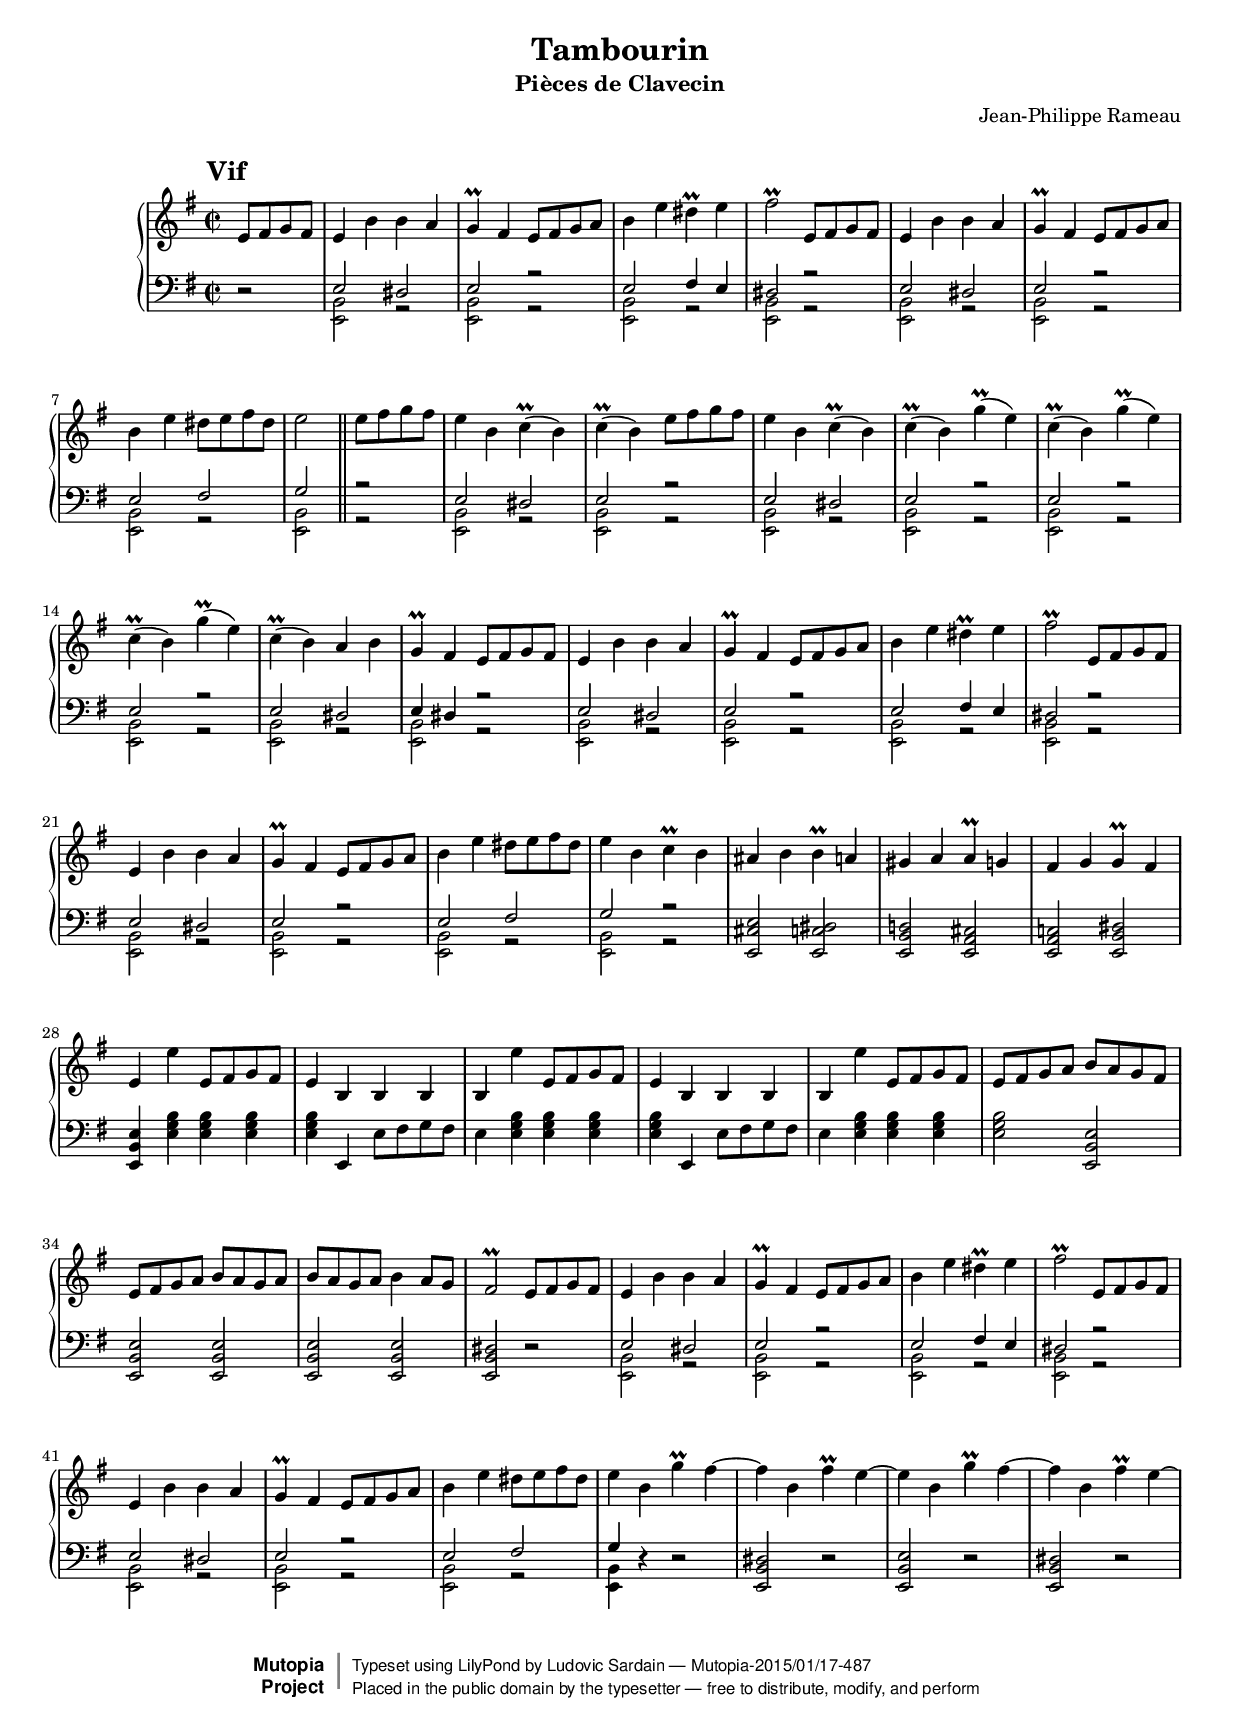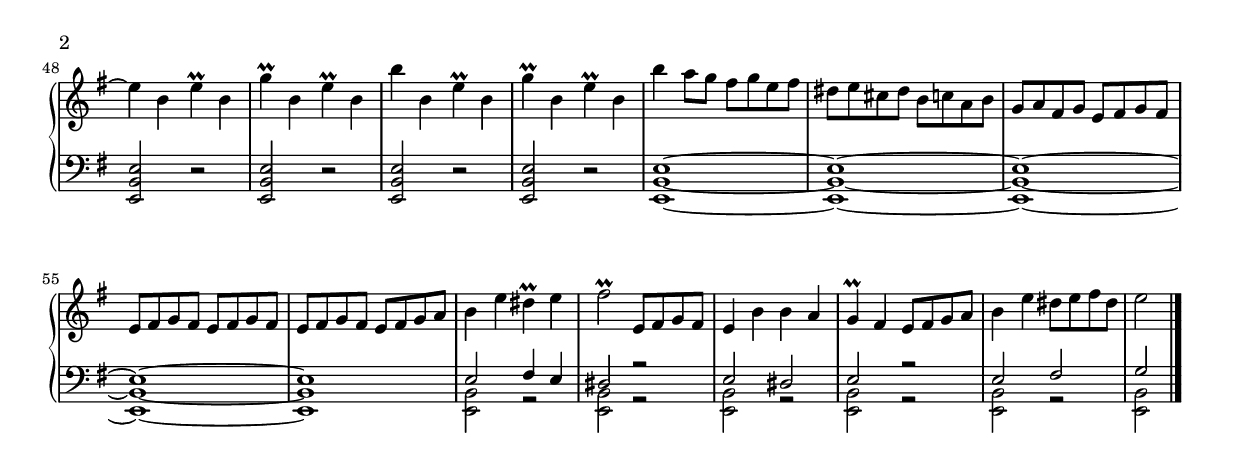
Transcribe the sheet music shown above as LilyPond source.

#(set-global-staff-size 17)
\include "catalan.ly"

\version "2.19.15"

\header {
	title = "Tambourin"
	composer = "Jean-Philippe Rameau"
	subtitle = "Pièces de Clavecin"
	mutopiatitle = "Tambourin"
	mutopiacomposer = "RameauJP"
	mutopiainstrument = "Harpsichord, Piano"
	date = "1724"
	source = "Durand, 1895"
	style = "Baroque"
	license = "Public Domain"
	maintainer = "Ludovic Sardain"
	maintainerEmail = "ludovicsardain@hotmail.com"
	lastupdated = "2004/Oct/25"

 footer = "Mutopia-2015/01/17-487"
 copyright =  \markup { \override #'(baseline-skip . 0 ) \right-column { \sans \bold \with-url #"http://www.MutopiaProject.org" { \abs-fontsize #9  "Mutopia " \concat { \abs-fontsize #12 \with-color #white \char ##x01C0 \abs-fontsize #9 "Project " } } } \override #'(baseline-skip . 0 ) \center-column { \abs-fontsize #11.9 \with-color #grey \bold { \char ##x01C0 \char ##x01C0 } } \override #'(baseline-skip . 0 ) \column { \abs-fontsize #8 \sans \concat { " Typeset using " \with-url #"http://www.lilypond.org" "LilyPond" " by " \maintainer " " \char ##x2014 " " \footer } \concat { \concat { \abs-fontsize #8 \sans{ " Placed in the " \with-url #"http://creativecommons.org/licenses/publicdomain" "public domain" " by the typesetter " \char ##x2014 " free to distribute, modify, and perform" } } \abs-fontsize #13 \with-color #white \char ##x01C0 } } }
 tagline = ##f
}

\paper {
  top-margin = 6 \mm
  % default vertical spacing values have been multiplied by 1.5, except where noted with **
  system-system-spacing = #'((basic-distance . 18) (minimum-distance . 12) (padding . 1.5))
  % defaults are 12, 8, and 1
  score-system-spacing = #'((basic-distance . 21) (minimum-distance . 12) (padding . 1.5))
  % defaults are 14, 8, and 1
  markup-system-spacing = #'((basic-distance . 7.5) (padding . 6))
  % defaults are 5 and 0.5**
  score-markup-spacing = #'((basic-distance . 18) (padding . 0.75))
  % defaults are 12 and 0.5
  markup-markup-spacing = #'((basic-distance . 1.5) (padding . 0.75))
  % defaults are 1 and 0.5
  top-system-spacing = #'((basic-distance . 1.5) (padding . 1.5))
  % defaults are 1 and 1
  top-markup-spacing = #'((basic-distance . 4) (padding 1.5))
  % defaults are none** and 1
  last-bottom-spacing = #'((basic-distance . 1.5) (padding . 5))
  % defaults are 1 and 1**
}


droite =  \relative do'{
	\time 2/2
	\key mi \minor
	\partial 2
	\once\override TextScript.extra-offset = #'(-3.5 . 2)
	mi8^\markup { \bold \fontsize #2.5 Vif } fad sol fad |
	mi4 si' si la |
	sol-\prall fad mi8 fad sol la |
	si4 mi red-\prall mi |
	fad2-\prall mi,8 fad sol fad |
	mi4 si' si la |
	sol-\prall fad mi8 fad sol la |
	si4 mi red8 mi fad red |
	mi2 \bar "||" mi8 fad sol fad |
	mi4 si do-\prall( si) |
	do-\prall( si) mi8 fad sol fad |
	mi4 si do-\prall( si) |
	do-\prall( si) sol'-\prall( mi) |
	do-\prall( si) sol'-\prall( mi) |
	do-\prall( si) sol'-\prall( mi) |
	do-\prall( si) la si |
	sol-\prall fad mi8 fad sol fad |
	mi4 si' si la |
	sol-\prall fad mi8 fad sol la |
	si4 mi red-\prall mi |
	fad2-\prall mi,8 fad sol fad |
	mi4 si' si la |
	sol-\prall fad mi8 fad sol la |
	si4 mi red8 mi fad red |
	mi4 si do-\prall si |
	lad si si-\prall la |
	sold la la-\prall sol |
	fad sol sol-\prall fad |
	mi mi' mi,8 fad sol fad |
	mi4 si si si |
	si mi' mi,8 fad sol fad |
	mi4 si si si |
	si mi'4 mi,8 fad sol fad |
	mi fad sol la si la sol fad |
	mi fad sol la si la sol la |
	si la sol la si4 la8 sol |
	fad2-\prall mi8 fad sol fad |
	mi4 si' si la |
	sol-\prall fad mi8 fad sol la |
	si4 mi red-\prall mi |
	fad2-\prall mi,8 fad sol fad |
	mi4 si' si la |
	sol-\prall fad mi8 fad sol la |
	si4 mi red8 mi fad red |
	mi4 si sol'-\prall fad~ |
	fad si, fad'-\prall mi~ |
	mi4 si sol'-\prall fad~ |
	fad si, fad'-\prall mi~ |
	mi si mi-\prall si |
	sol'-\prall si, mi-\prall si |
	si' si, mi-\prall si |
	sol'-\prall si, mi-\prall si |
	si'4 la8 sol fad sol mi fad |
	red mi dod red si do la si |
	sol la fad sol mi fad sol fad |
	mi fad sol fad mi fad sol fad |
	mi fad sol fad mi fad sol la |
	si4 mi red-\prall mi |
	fad2-\prall mi,8 fad sol fad |
	mi4 si' si la |
	sol-\prall fad mi8 fad sol la |
	si4 mi red8 mi fad red |
	mi2
	\bar "|."
}

gauche =  \relative do {
	\clef bass
	\key mi \minor
	r2 |
	<< { \voiceOne mi2 red |
	mi r |
	mi fad4 mi |
	red2 r |
	mi red |
	mi r |
	mi fad |
	sol } \\
	{\voiceTwo <mi, si'>2 r |
	<mi si'> r |
	<mi si'> r |
	<mi si'> r |
	<mi si'> r |
	<mi si'> r |
	<mi si'> r |
	<mi si'> } >>
	<< { \voiceOne r2 |
	mi'2 red |
	mi r |
	mi red |
	mi r |
	mi r |
	mi r |
	mi red |
	mi4 red } \\
	{\voiceTwo r2 |
	<mi, si'>2 r |
	<mi si'> r |
	<mi si'> r |
	<mi si'> r |
	<mi si'> r |
	<mi si'> r |
	<mi si'> r |
	<mi si'> } >>
	<< { \voiceOne r2 |
	mi'2 red |
	mi r |
	mi fad4 mi |
	red2 r |
	mi red |
	mi r |
	mi fad |
	sol r} \\
	{\voiceTwo r2 |
	<mi, si'>2 r |
	<mi si'> r |
	<mi si'> r |
	<mi si'> r |
	<mi si'> r |
	<mi si'> r |
	<mi si'> r |
	<mi si'> r} >>
	<mi dod' mi>2 <mi do' red> |
	<mi si' re!> <mi la dod> |
	<mi la do!> <mi si' red> |
	<mi si' mi>4 <mi' sol si> <mi sol si> <mi sol si> |
	<mi sol si> mi, mi'8 fad sol fad |
	mi4 <mi sol si> <mi sol si> <mi sol si> |
	<mi sol si> mi, mi'8 fad sol fad |
	mi4 <mi sol si> <mi sol si> <mi sol si> |
	<mi sol si>2 <mi, si' mi> |
	<mi si' mi> <mi si' mi> |
	<mi si' mi> <mi si' mi> |
	<mi si' red> r2 |
	<< { \voiceOne mi'2 red |
	mi r |
	mi fad4 mi |
	red2 r |
	mi red |
	mi r |
	mi fad |
	sol4 } \\
	{\voiceTwo <mi, si'>2 r |
	<mi si'> r |
	<mi si'> r |
	<mi si'> r |
	<mi si'> r |
	<mi si'> r |
	<mi si'> r |
	<mi si'>4 } >>
	r4 r2 |
	<mi si' red>2 r |
	<mi si' mi>2 r |
	<mi si' red>2 r |
	<mi si' mi>2 r |
	<mi si' mi>2 r |
	<mi si' mi>2 r |
	<mi si' mi>2 r |
	<mi si' mi>1~ |
	<mi si' mi>1~ |
	<mi si' mi>1~ |
	<mi si' mi>1~ |
	<mi si' mi>1 |
	<< { \voiceOne mi'2 fad4 mi |
	red2 r |
	mi red |
	mi r |
	mi fad |
	sol } \\
	{\voiceTwo <mi, si'> r |
	<mi si'> r |
	<mi si'> r |
	<mi si'> r |
	<mi si'> r |
	<mi si'> } >>
}

\score {
  \new PianoStaff  <<
    \new Staff = up <<
      \droite
    >>
    \new Staff = down <<
      \gauche
    >>
  >>
  \layout {}
  \midi {
    \tempo 4 = 80
    }
}
